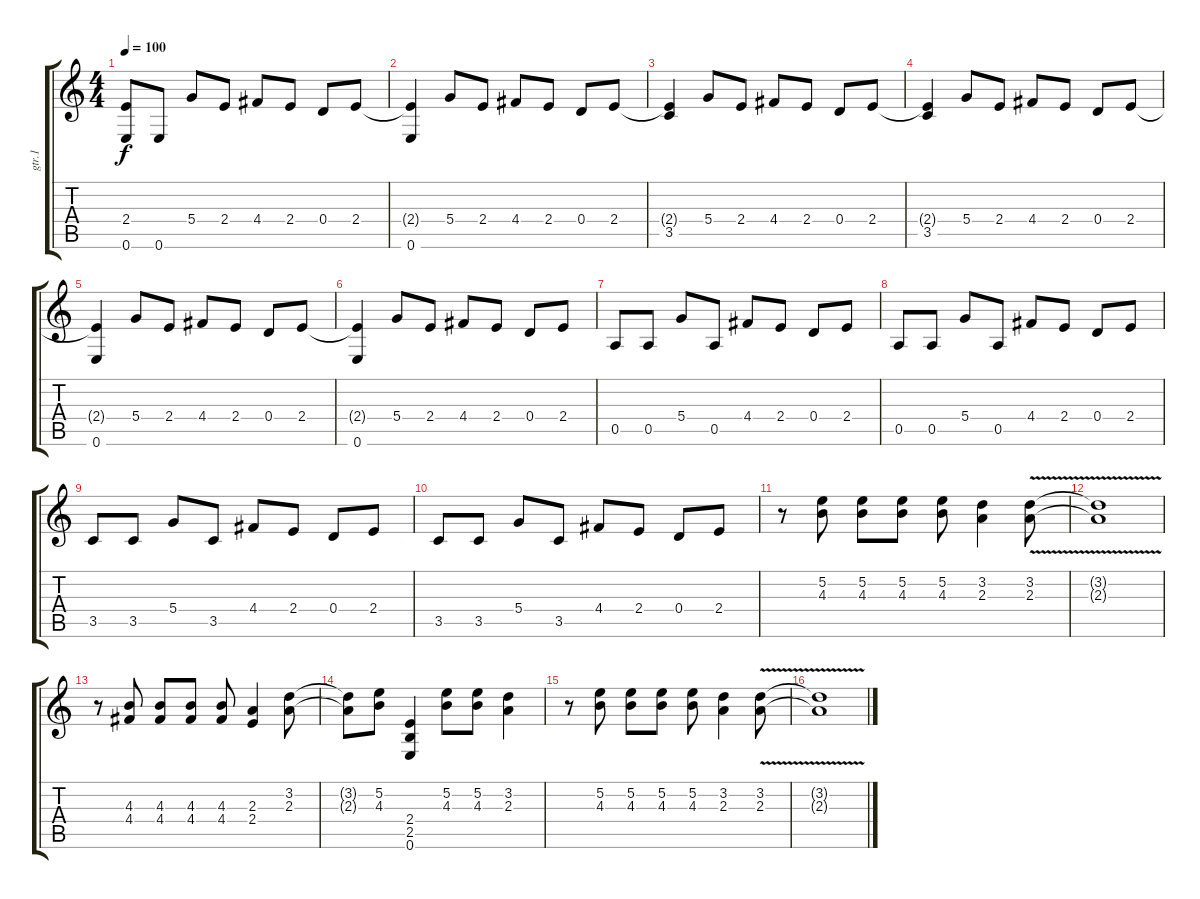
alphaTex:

\track ("gtr.1" "gtr.1") {instrument distortionguitar}
\staff {score tabs}
\tuning (E4 B3 G3 D3 A2 E2) {hide}
\ts (4 4)
\tempo 100
\clef g2
\ks c
(2.4{t} 0.6).8{dy f} 0.6.8 5.4.8 2.4.8 4.4.8 2.4.8 0.4.8 2.4.8 |
(2.4{t} 0.6).4 5.4.8 2.4.8 4.4.8 2.4.8 0.4.8 2.4.8 |
(2.4{t} 3.5).4 5.4.8 2.4.8 4.4.8 2.4.8 0.4.8 2.4.8 |
(2.4{t} 3.5).4 5.4.8 2.4.8 4.4.8 2.4.8 0.4.8 2.4.8 |
(2.4{t} 0.6).4 5.4.8 2.4.8 4.4.8 2.4.8 0.4.8 2.4.8 |
(2.4{t} 0.6).4 5.4.8 2.4.8 4.4.8 2.4.8 0.4.8 2.4.8 |
0.5.8 0.5.8 5.4.8 0.5.8 4.4.8 2.4.8 0.4.8 2.4.8 |
0.5.8 0.5.8 5.4.8 0.5.8 4.4.8 2.4.8 0.4.8 2.4.8 |
3.5.8 3.5.8 5.4.8 3.5.8 4.4.8 2.4.8 0.4.8 2.4.8 |
3.5.8 3.5.8 5.4.8 3.5.8 4.4.8 2.4.8 0.4.8 2.4.8 |
r.8 (5.2 4.3).8 (5.2 4.3).8 (5.2 4.3).8 (5.2 4.3).8 (3.2 2.3).4 (3.2{v} 2.3).8 |
(3.2{t} 2.3{t}).1 |
r.8 (4.3 4.4).8 (4.3 4.4).8 (4.3 4.4).8 (4.3 4.4).8 (2.3 2.4).4 (3.2 2.3).8 |
(3.2{t} 2.3{t}).8 (5.2 4.3).8 (2.4 2.5 0.6).4 (5.2 4.3).8 (5.2 4.3).8 (3.2 2.3).4 |
r.8 (5.2 4.3).8 (5.2 4.3).8 (5.2 4.3).8 (5.2 4.3).8 (3.2 2.3).4 (3.2{v} 2.3).8 |
(3.2{t} 2.3{t}).1
